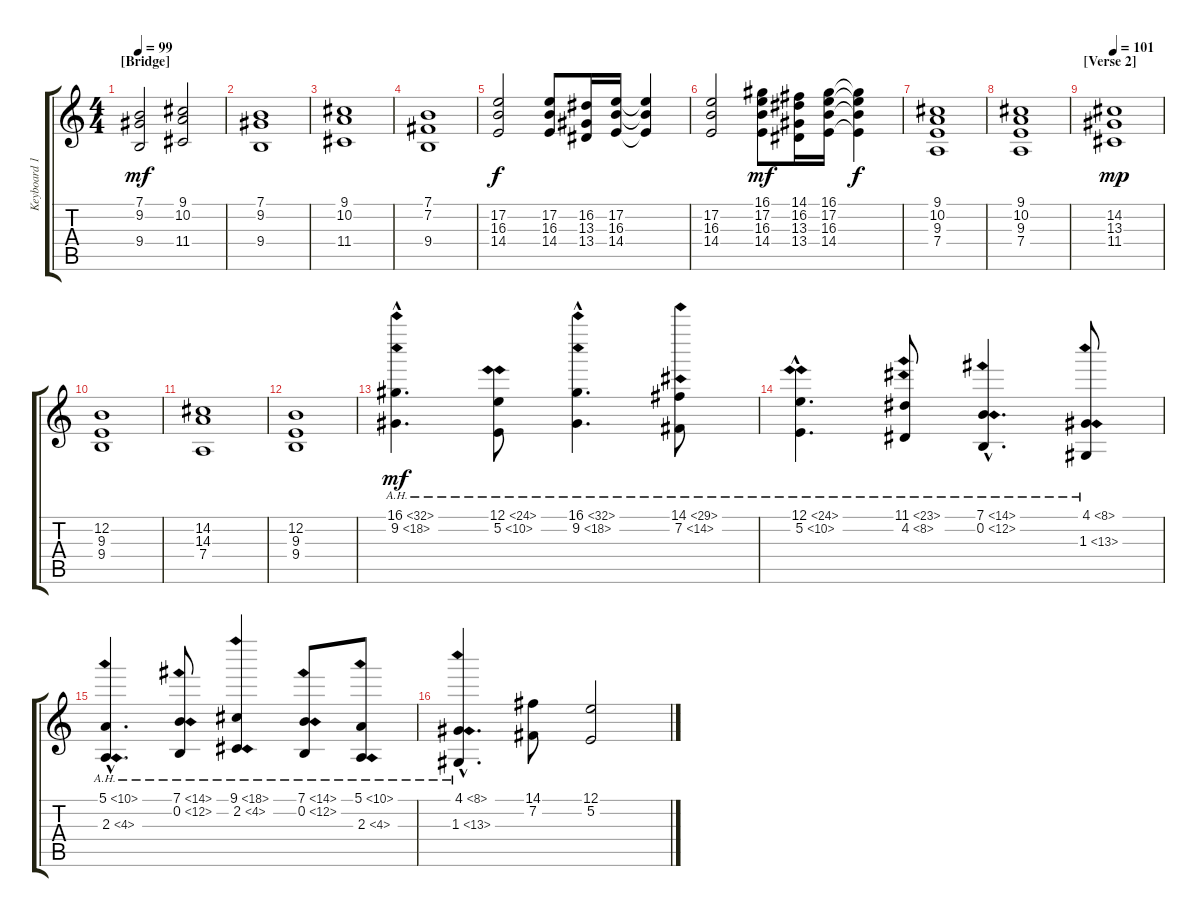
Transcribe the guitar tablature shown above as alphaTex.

\track ("Keyboard 1" "Keyboard 1") {instrument stringensemble1}
\staff {score tabs}
\tuning (E4 B3 G3 D3 A2 E2) {hide}
\ts (4 4)
\section ("" "[Bridge]")
\tempo 99
\clef g2
\ks c
(7.1 9.2 9.4).2{dy mf} (9.1 10.2 11.4).2 |
(7.1 9.2 9.4).1 |
(9.1 10.2 11.4).1 |
(7.1 7.2 9.4).1 |
\section ("" "")
(17.2 16.3 14.4).2{dy f} (17.2 16.3 14.4).8 (16.2 13.3 13.4).16 (17.2 16.3 14.4).16 (17.2{t} 16.3{t} 14.4{t}).4 |
(17.2 16.3 14.4).2 (16.1 17.2 16.3 14.4).8{dy mf} (14.1 16.2 13.3 13.4).16 (16.1 17.2 16.3 14.4).16 (16.1{t} 17.2{t} 16.3{t} 14.4{t}).4{dy f} |
(9.1 10.2 9.3 7.4).1 |
(9.1 10.2 9.3 7.4).1 |
\section ("" "[Verse 2]")
\tempo 101
(14.2 13.3 11.4).1{dy mp} |
(12.2 9.3 9.4).1 |
(14.2 14.3 7.4).1 |
(12.2 9.3 9.4).1 |
(16.1{ah 16 hac} 9.2{ah 9 hac}).4{d dy mf} (12.1{ah 12} 5.2{ah 5}).8 (16.1{ah 16 hac} 9.2{ah 9 hac}).4{d} (14.1{ah 15} 7.2{ah 7}).8 |
(12.1{ah 12 hac} 5.2{ah 5 hac}).4{d} (11.1{ah 12} 4.2{ah 4}).8 (7.1{ah 7 hac} 0.2{ah 12 hac}).4{d} (4.1{ah 4} 1.3{ah 12}).8 |
(5.1{ah 5 hac} 2.3{ah 2 hac}).4{d} (7.1{ah 7} 0.2{ah 12}).8 (9.1{ah 9} 2.2{ah 2}).4 (7.1{ah 7} 0.2{ah 12}).8 (5.1{ah 5} 2.3{ah 2}).8 |
(4.1{ah 4 hac} 1.3{ah 12 hac}).4{d} (14.1 7.2).8 (12.1 5.2).2
